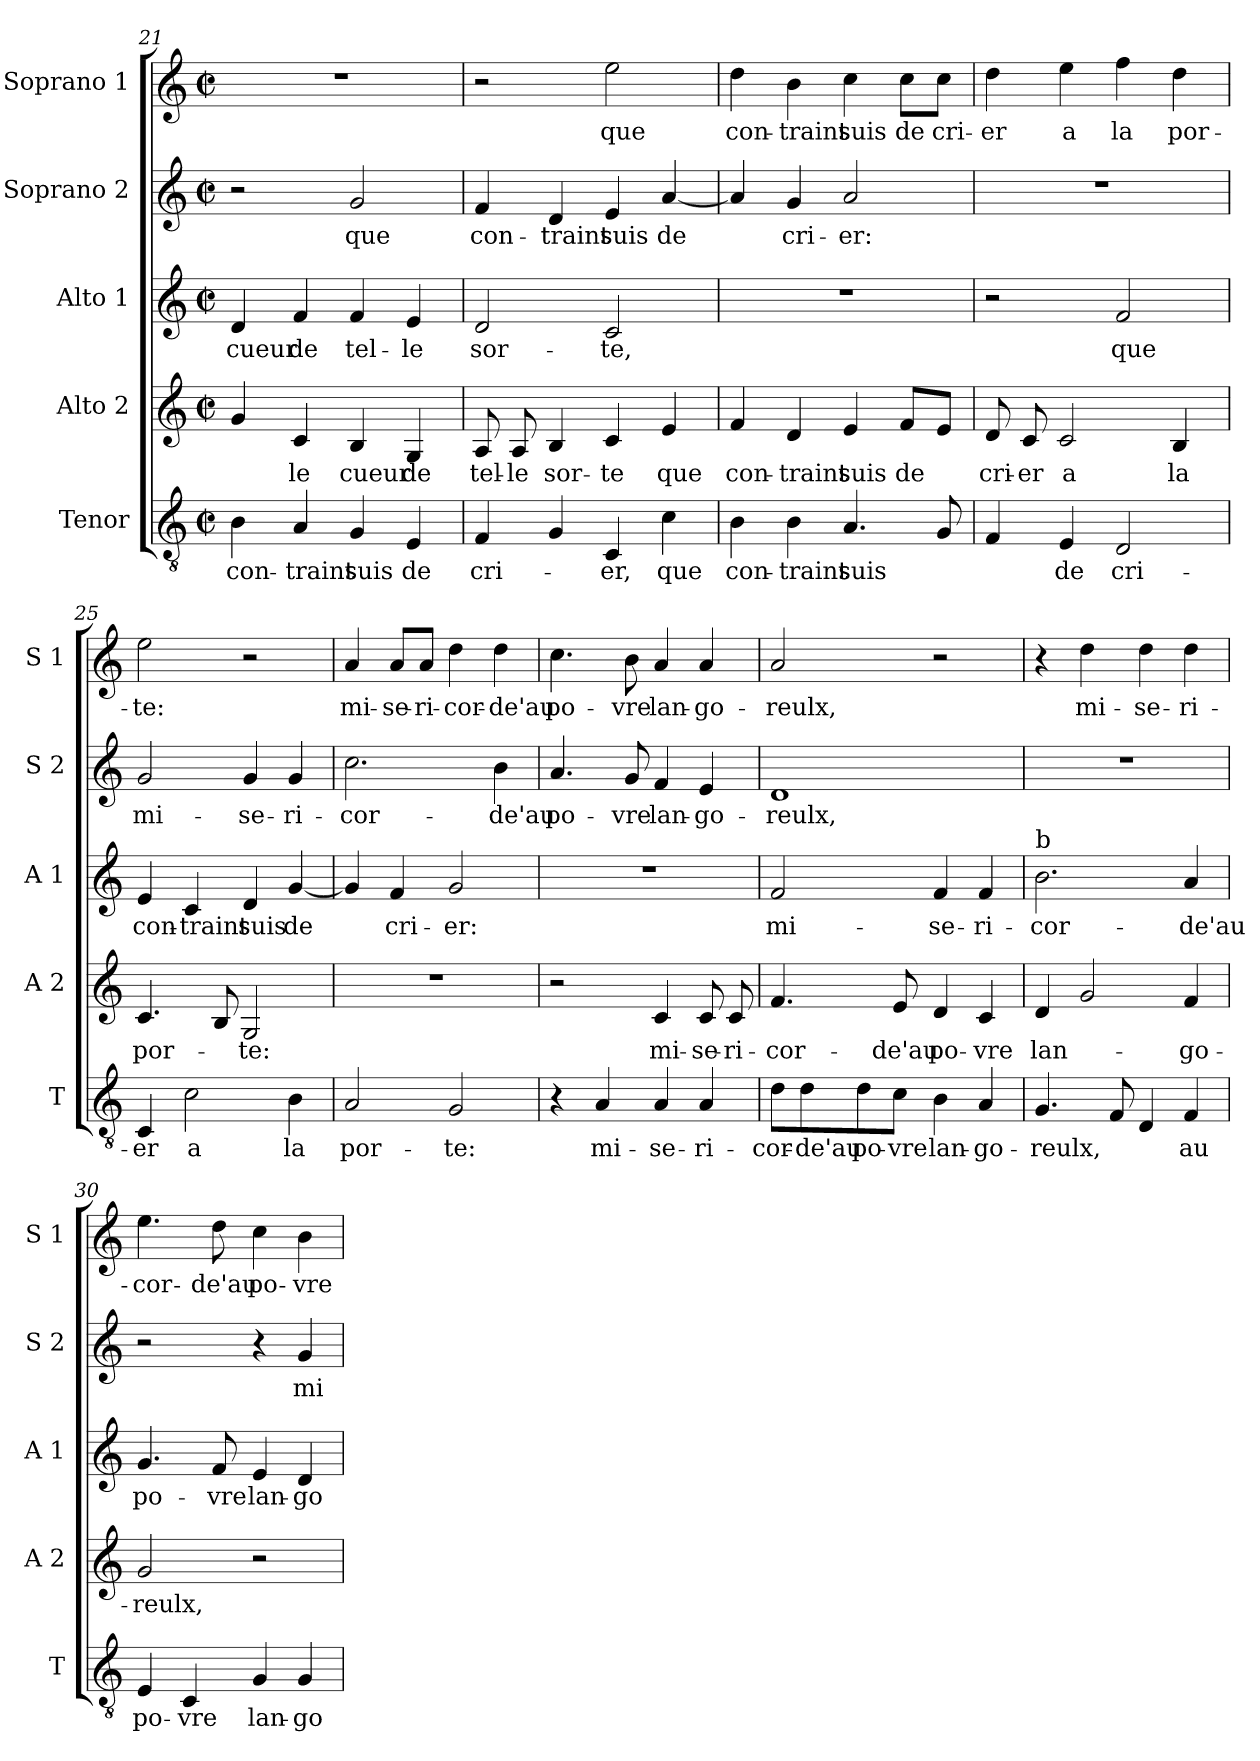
**kern	**text	**kern	**text	**kern	**text	**kern	**text	**kern	**text
*part5	*part5	*part4	*part4	*part3	*part3	*part2	*part2	*part1	*part1
*staff5	*staff5	*staff4	*staff4	*staff3	*staff3	*staff2	*staff2	*staff1	*staff1
*I"Tenor	*	*I"Alto 2	*	*I"Alto 1	*	*I"Soprano 2	*	*I"Soprano 1	*
*I'T	*	*I'A 2	*	*I'A 1	*	*I'S 2	*	*I'S 1	*
!!LO:LB:g=z
*clefGv2	*	*clefG2	*	*clefG2	*	*clefG2	*	*clefG2	*
*k[]	*	*k[]	*	*k[]	*	*k[]	*	*k[]	*
*C:	*	*C:	*	*C:	*	*C:	*	*C:	*
*M2/2	*	*M2/2	*	*M2/2	*	*M2/2	*	*M2/2	*
*met(c|)	*	*met(c|)	*	*met(c|)	*	*met(c|)	*	*met(c|)	*
=21	=21	=21	=21	=21	=21	=21	=21	=21	=21
4B\	con-	4g/	.	4d/	cueur	2r	.	1r	.
4A/	-traint	4c/	le	4f/	de	.	.	.	.
4G/	suis	4B/	cueur	4f/	tel-	2g/	que	.	.
4E/	de	4G/	de	4e/	-le	.	.	.	.
=22	=22	=22	=22	=22	=22	=22	=22	=22	=22
4F/	cri-	8A/	tel-	2d/	sor-	4f/	con-	2r	.
.	.	8A/	-le	.	.	.	.	.	.
4G/	.	4B/	sor-	.	.	4d/	-traint	.	.
4C/	-er,	4c/	-te	2c/	-te,	4e/	suis	2ee\	que
4c\	que	4e/	que	.	.	[4a/	de	.	.
=23	=23	=23	=23	=23	=23	=23	=23	=23	=23
4B\	con-	4f/	con-	1r	.	4a/]	.	4dd\	con-
4B\	-traint	4d/	-traint	.	.	4g/	cri-	4b\	-traint
4.A/	suis	4e/	suis	.	.	2a/	-er:	4cc\	suis
.	.	8f/L	de	.	.	.	.	8cc\L	de
8G/	.	8e/J	.	.	.	.	.	8cc\J	cri-
=24	=24	=24	=24	=24	=24	=24	=24	=24	=24
4F/	.	8d/	cri-	2r	.	1r	.	4dd\	-er
.	.	8c/	-er	.	.	.	.	.	.
4E/	de	2c/	a	.	.	.	.	4ee\	a
2D/	cri-	.	.	2f/	que	.	.	4ff\	la
.	.	4B/	la	.	.	.	.	4dd\	por-
!!LO:PB:g=z
=25	=25	=25	=25	=25	=25	=25	=25	=25	=25
4C/	-er	4.c/	por-	4e/	con-	2g/	mi-	2ee\	-te:
2c\	a	.	.	4c/	-traint	.	.	.	.
.	.	8B/	.	.	.	.	.	.	.
.	.	2G/	-te:	4d/	suis	4g/	-se-	2r	.
4B\	la	.	.	[4g/	de	4g/	-ri-	.	.
=26	=26	=26	=26	=26	=26	=26	=26	=26	=26
2A/	por-	1r	.	4g/]	.	2.cc\	-cor-	4a/	mi-
.	.	.	.	4f/	cri-	.	.	8a/L	-se-
.	.	.	.	.	.	.	.	8a/J	-ri-
2G/	-te:	.	.	2g/	-er:	.	.	4dd\	-cor-
.	.	.	.	.	.	4b\	-de'au	4dd\	-de'au
=27	=27	=27	=27	=27	=27	=27	=27	=27	=27
4r	.	2r	.	1r	.	4.a/	po-	4.cc\	po-
4A/	mi-	.	.	.	.	.	.	.	.
.	.	.	.	.	.	8g/	-vre	8b\	-vre
4A/	-se-	4c/	mi-	.	.	4f/	lan-	4a/	lan-
4A/	-ri-	8c/	-se-	.	.	4e/	-go-	4a/	-go-
.	.	8c/	-ri-	.	.	.	.	.	.
=28	=28	=28	=28	=28	=28	=28	=28	=28	=28
8d\L	-cor-	4.f/	-cor-	2f/	mi-	1d	-reulx,	2a/	-reulx,
8d\	-de'au	.	.	.	.	.	.	.	.
8d\	po-	.	.	.	.	.	.	.	.
8c\J	-vre	8e/	-de'au	.	.	.	.	.	.
4B\	lan-	4d/	po-	4f/	-se-	.	.	2r	.
4A/	-go-	4c/	-vre	4f/	-ri-	.	.	.	.
!!LO:LB:g=z
=29	=29	=29	=29	=29	=29	=29	=29	=29	=29
!	!	!	!	!LO:TX:a:t=b	!	!	!	!	!
4.G/	-reulx,	4d/	lan-	2.b\	-cor-	1r	.	4r	.
.	.	2g/	.	.	.	.	.	4dd\	mi-
8F/	.	.	.	.	.	.	.	.	.
4D/	.	.	.	.	.	.	.	4dd\	-se-
4F/	au	4f/	-go-	4a/	-de'au	.	.	4dd\	-ri-
=30	=30	=30	=30	=30	=30	=30	=30	=30	=30
4E/	po-	2g/	-reulx,	4.g/	po-	2r	.	4.ee\	-cor-
4C/	-vre	.	.	.	.	.	.	.	.
.	.	.	.	8f/	-vre	.	.	8dd\	-de'au
4G/	lan-	2r	.	4e/	lan-	4r	.	4cc\	po-
4G/	-go-	.	.	4d/	-go-	4g/	mi-	4b\	-vre
=	=	=	=	=	=	=	=	=	=
*-	*-	*-	*-	*-	*-	*-	*-	*-	*-
